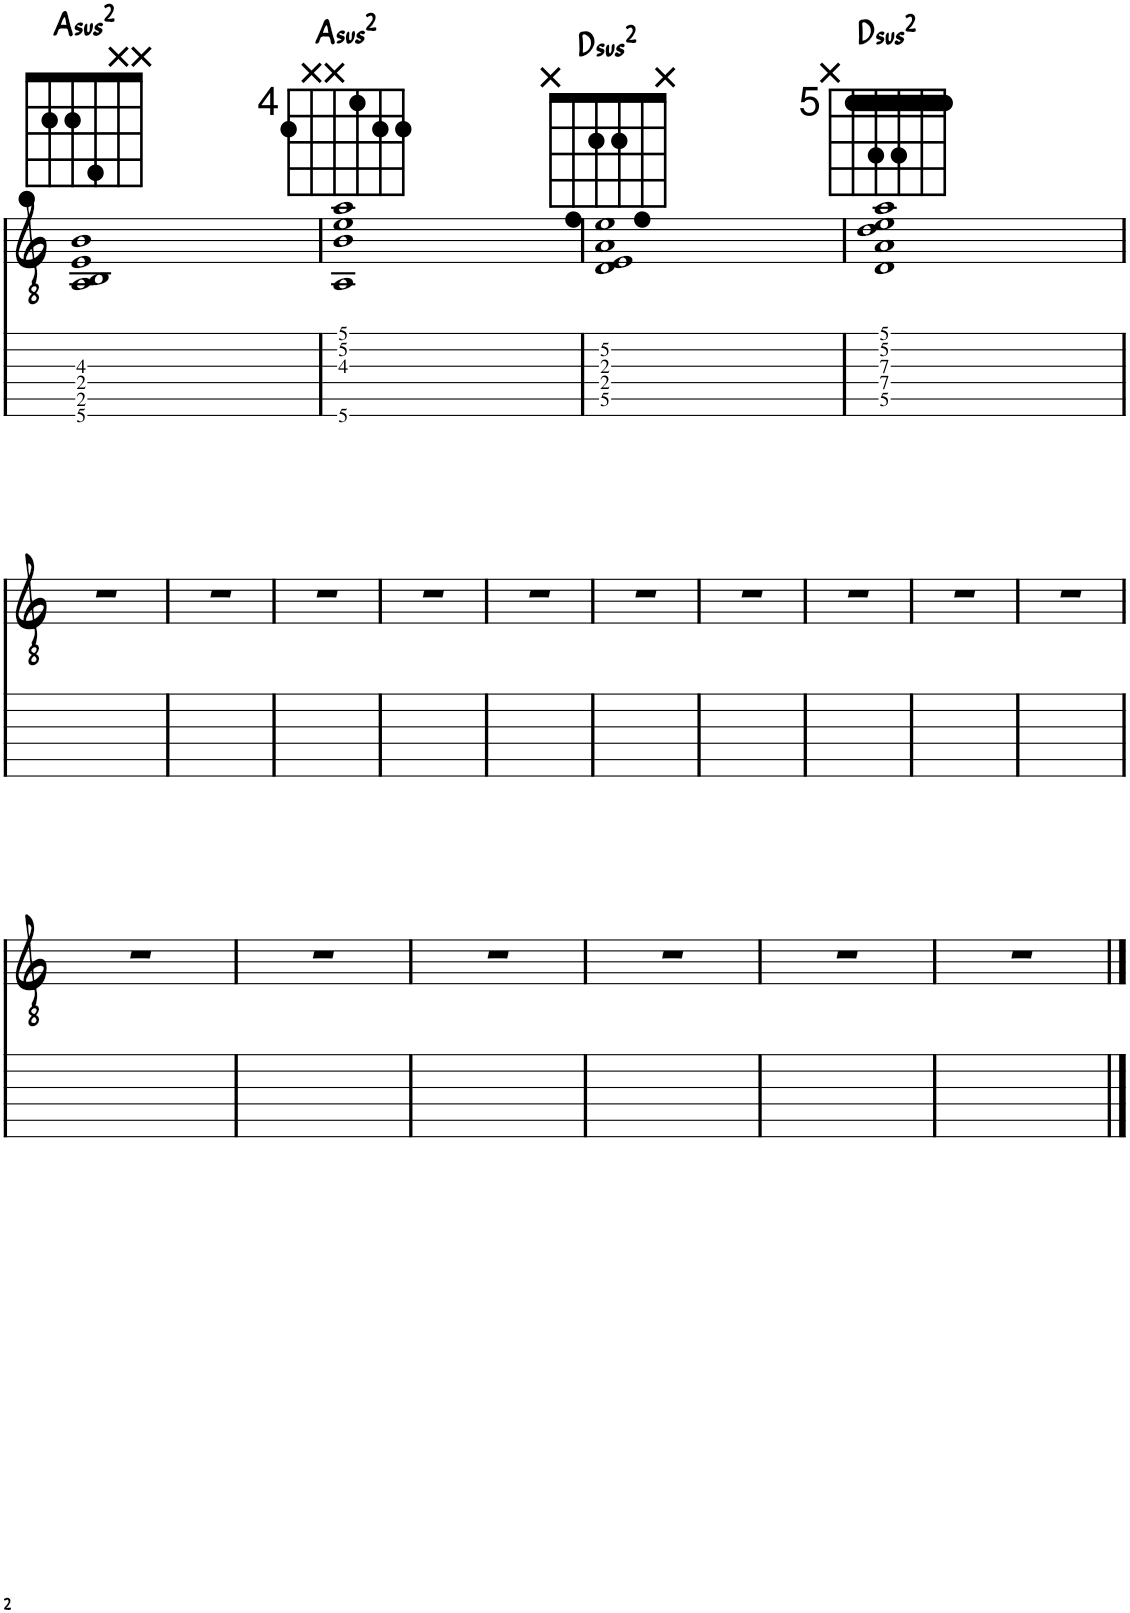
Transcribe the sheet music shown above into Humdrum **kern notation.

**kern	**kern	**harte
*part1	*part1	*part1
*staff2	*staff1	*
*I"Chitarra classica	*	*
*I'Chit.	*	*
!!LO:PB:g=z
*	*clefGv2	*
*k[]	*k[]	*
*M4/4	*M4/4	*
=13	=13	=13
!	!	!LO:H:kt=2
1AA 1BB 1E 1B	1AA 1BB 1E 1B	A:(1,2,5)
=14	=14	=14
!	!	!LO:H:kt=2
1AA 1B 1e 1a	1AA 1B 1e 1a	A:(1,2,5)
=15	=15	=15
!	!	!LO:H:kt=2
1D 1E 1A 1e	1D 1E 1A 1e	D:(1,2,5)
=16	=16	=16
!	!	!LO:H:kt=2
1D 1A 1d 1e 1a	1D 1A 1d 1e 1a	D:(1,2,5)
!!LO:LB:g=z
=17	=17	=17
1r	1r	.
=18	=18	=18
1r	1r	.
=19	=19	=19
1r	1r	.
=20	=20	=20
1r	1r	.
=21	=21	=21
1r	1r	.
=22	=22	=22
1r	1r	.
=23	=23	=23
1r	1r	.
=24	=24	=24
1r	1r	.
=25	=25	=25
1r	1r	.
=26	=26	=26
1r	1r	.
!!LO:LB:g=z
=27	=27	=27
1r	1r	.
=28	=28	=28
1r	1r	.
=29	=29	=29
1r	1r	.
=30	=30	=30
1r	1r	.
=31	=31	=31
1r	1r	.
=32	=32	=32
1r	1r	.
==	==	==
*-	*-	*-
